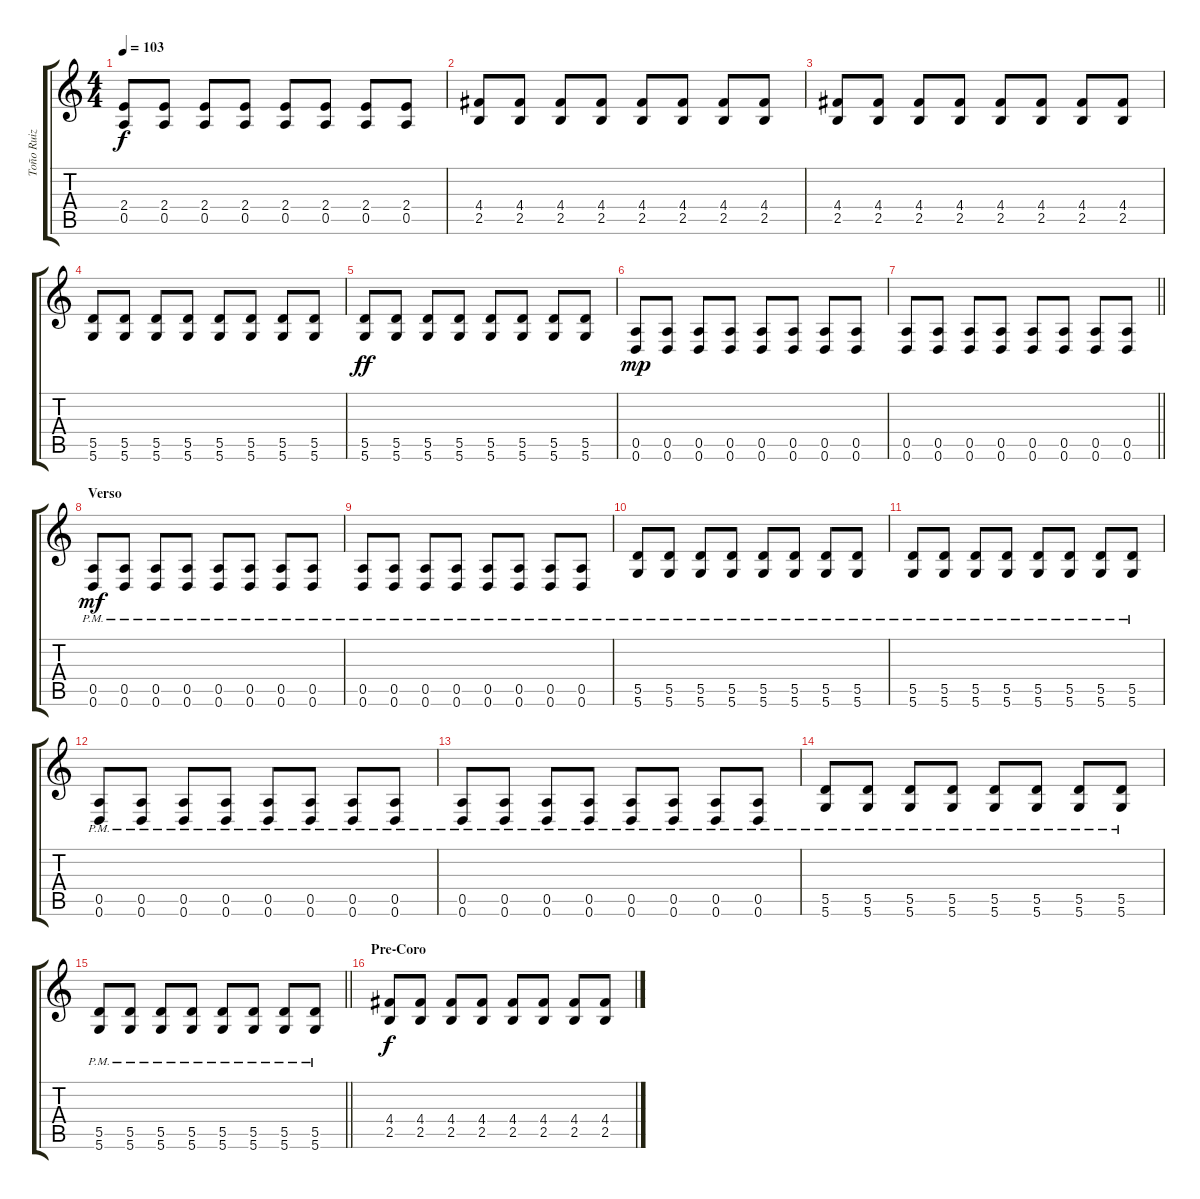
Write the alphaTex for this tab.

\track ("Toño Ruiz" "Toño Ruiz") {instrument overdrivenguitar}
\staff {score tabs}
\tuning (E4 B3 G3 D3 A2 D2) {hide}
\ts (4 4)
\tempo 103
\clef g2
\ks c
(2.4 0.5).8{dy f} (2.4 0.5).8 (2.4 0.5).8 (2.4 0.5).8 (2.4 0.5).8 (2.4 0.5).8 (2.4 0.5).8 (2.4 0.5).8 |
(4.4 2.5).8 (4.4 2.5).8 (4.4 2.5).8 (4.4 2.5).8 (4.4 2.5).8 (4.4 2.5).8 (4.4 2.5).8 (4.4 2.5).8 |
(4.4 2.5).8 (4.4 2.5).8 (4.4 2.5).8 (4.4 2.5).8 (4.4 2.5).8 (4.4 2.5).8 (4.4 2.5).8 (4.4 2.5).8 |
(5.5 5.6).8 (5.5 5.6).8 (5.5 5.6).8 (5.5 5.6).8 (5.5 5.6).8 (5.5 5.6).8 (5.5 5.6).8 (5.5 5.6).8 |
(5.5 5.6).8{dy ff} (5.5 5.6).8 (5.5 5.6).8 (5.5 5.6).8 (5.5 5.6).8 (5.5 5.6).8 (5.5 5.6).8 (5.5 5.6).8 |
(0.5 0.6).8{dy mp} (0.5 0.6).8 (0.5 0.6).8 (0.5 0.6).8 (0.5 0.6).8 (0.5 0.6).8 (0.5 0.6).8 (0.5 0.6).8 |
\barLineRight lightlight
(0.5 0.6).8 (0.5 0.6).8 (0.5 0.6).8 (0.5 0.6).8 (0.5 0.6).8 (0.5 0.6).8 (0.5 0.6).8 (0.5 0.6).8 |
\section ("" "Verso")
(0.5{pm} 0.6{pm}).8{dy mf} (0.5{pm} 0.6{pm}).8 (0.5{pm} 0.6{pm}).8 (0.5{pm} 0.6{pm}).8 (0.5{pm} 0.6{pm}).8 (0.5{pm} 0.6{pm}).8 (0.5{pm} 0.6{pm}).8 (0.5{pm} 0.6{pm}).8 |
(0.5{pm} 0.6{pm}).8 (0.5{pm} 0.6{pm}).8 (0.5{pm} 0.6{pm}).8 (0.5{pm} 0.6{pm}).8 (0.5{pm} 0.6{pm}).8 (0.5{pm} 0.6{pm}).8 (0.5{pm} 0.6{pm}).8 (0.5{pm} 0.6{pm}).8 |
(5.5{pm} 5.6{pm}).8 (5.5{pm} 5.6{pm}).8 (5.5{pm} 5.6{pm}).8 (5.5{pm} 5.6{pm}).8 (5.5{pm} 5.6{pm}).8 (5.5{pm} 5.6{pm}).8 (5.5{pm} 5.6{pm}).8 (5.5{pm} 5.6{pm}).8 |
(5.5{pm} 5.6{pm}).8 (5.5{pm} 5.6{pm}).8 (5.5{pm} 5.6{pm}).8 (5.5{pm} 5.6{pm}).8 (5.5{pm} 5.6{pm}).8 (5.5{pm} 5.6{pm}).8 (5.5{pm} 5.6{pm}).8 (5.5{pm} 5.6{pm}).8 |
(0.5{pm} 0.6{pm}).8 (0.5{pm} 0.6{pm}).8 (0.5{pm} 0.6{pm}).8 (0.5{pm} 0.6{pm}).8 (0.5{pm} 0.6{pm}).8 (0.5{pm} 0.6{pm}).8 (0.5{pm} 0.6{pm}).8 (0.5{pm} 0.6{pm}).8 |
(0.5{pm} 0.6{pm}).8 (0.5{pm} 0.6{pm}).8 (0.5{pm} 0.6{pm}).8 (0.5{pm} 0.6{pm}).8 (0.5{pm} 0.6{pm}).8 (0.5{pm} 0.6{pm}).8 (0.5{pm} 0.6{pm}).8 (0.5{pm} 0.6{pm}).8 |
(5.5{pm} 5.6{pm}).8 (5.5{pm} 5.6{pm}).8 (5.5{pm} 5.6{pm}).8 (5.5{pm} 5.6{pm}).8 (5.5{pm} 5.6{pm}).8 (5.5{pm} 5.6{pm}).8 (5.5{pm} 5.6{pm}).8 (5.5{pm} 5.6{pm}).8 |
\barLineRight lightlight
(5.5{pm} 5.6{pm}).8 (5.5{pm} 5.6{pm}).8 (5.5{pm} 5.6{pm}).8 (5.5{pm} 5.6{pm}).8 (5.5{pm} 5.6{pm}).8 (5.5{pm} 5.6{pm}).8 (5.5{pm} 5.6{pm}).8 (5.5{pm} 5.6{pm}).8 |
\section ("" "Pre-Coro")
(4.4 2.5).8{dy f} (4.4 2.5).8 (4.4 2.5).8 (4.4 2.5).8 (4.4 2.5).8 (4.4 2.5).8 (4.4 2.5).8 (4.4 2.5).8
